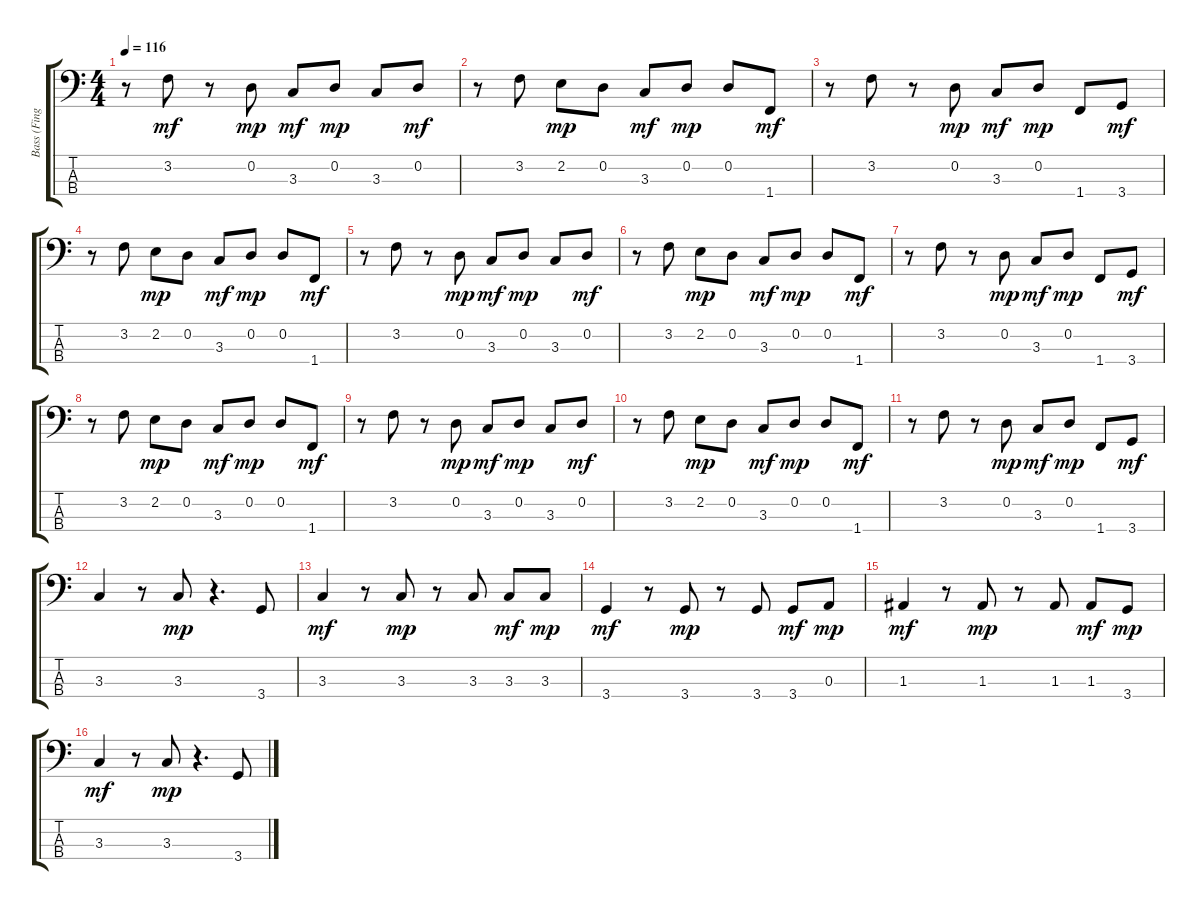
\track ("Bass (Finger)       " "Bass (Fing") {instrument electricbassfinger}
\staff {score tabs}
\tuning (G2 D2 A1 E1) {hide}
\ts (4 4)
\tempo 116
\clef f4
\ks c
r.8{dy mf} 3.2.8 r.8 0.2.8{dy mp} 3.3.8{dy mf} 0.2.8{dy mp} 3.3.8 0.2.8{dy mf} |
r.8 3.2.8 2.2.8{dy mp} 0.2.8 3.3.8{dy mf} 0.2.8{dy mp} 0.2.8 1.4.8{dy mf} |
r.8 3.2.8 r.8 0.2.8{dy mp} 3.3.8{dy mf} 0.2.8{dy mp} 1.4.8 3.4.8{dy mf} |
r.8 3.2.8 2.2.8{dy mp} 0.2.8 3.3.8{dy mf} 0.2.8{dy mp} 0.2.8 1.4.8{dy mf} |
r.8 3.2.8 r.8 0.2.8{dy mp} 3.3.8{dy mf} 0.2.8{dy mp} 3.3.8 0.2.8{dy mf} |
r.8 3.2.8 2.2.8{dy mp} 0.2.8 3.3.8{dy mf} 0.2.8{dy mp} 0.2.8 1.4.8{dy mf} |
r.8 3.2.8 r.8 0.2.8{dy mp} 3.3.8{dy mf} 0.2.8{dy mp} 1.4.8 3.4.8{dy mf} |
r.8 3.2.8 2.2.8{dy mp} 0.2.8 3.3.8{dy mf} 0.2.8{dy mp} 0.2.8 1.4.8{dy mf} |
r.8 3.2.8 r.8 0.2.8{dy mp} 3.3.8{dy mf} 0.2.8{dy mp} 3.3.8 0.2.8{dy mf} |
r.8 3.2.8 2.2.8{dy mp} 0.2.8 3.3.8{dy mf} 0.2.8{dy mp} 0.2.8 1.4.8{dy mf} |
r.8 3.2.8 r.8 0.2.8{dy mp} 3.3.8{dy mf} 0.2.8{dy mp} 1.4.8 3.4.8{dy mf} |
3.3.4 r.8 3.3.8{dy mp} r.4{d} 3.4.8 |
3.3.4{dy mf} r.8 3.3.8{dy mp} r.8 3.3.8 3.3.8{dy mf} 3.3.8{dy mp} |
3.4.4{dy mf} r.8 3.4.8{dy mp} r.8 3.4.8 3.4.8{dy mf} 0.3.8{dy mp} |
1.3.4{dy mf} r.8 1.3.8{dy mp} r.8 1.3.8 1.3.8{dy mf} 3.4.8{dy mp} |
3.3.4{dy mf} r.8 3.3.8{dy mp} r.4{d} 3.4.8
